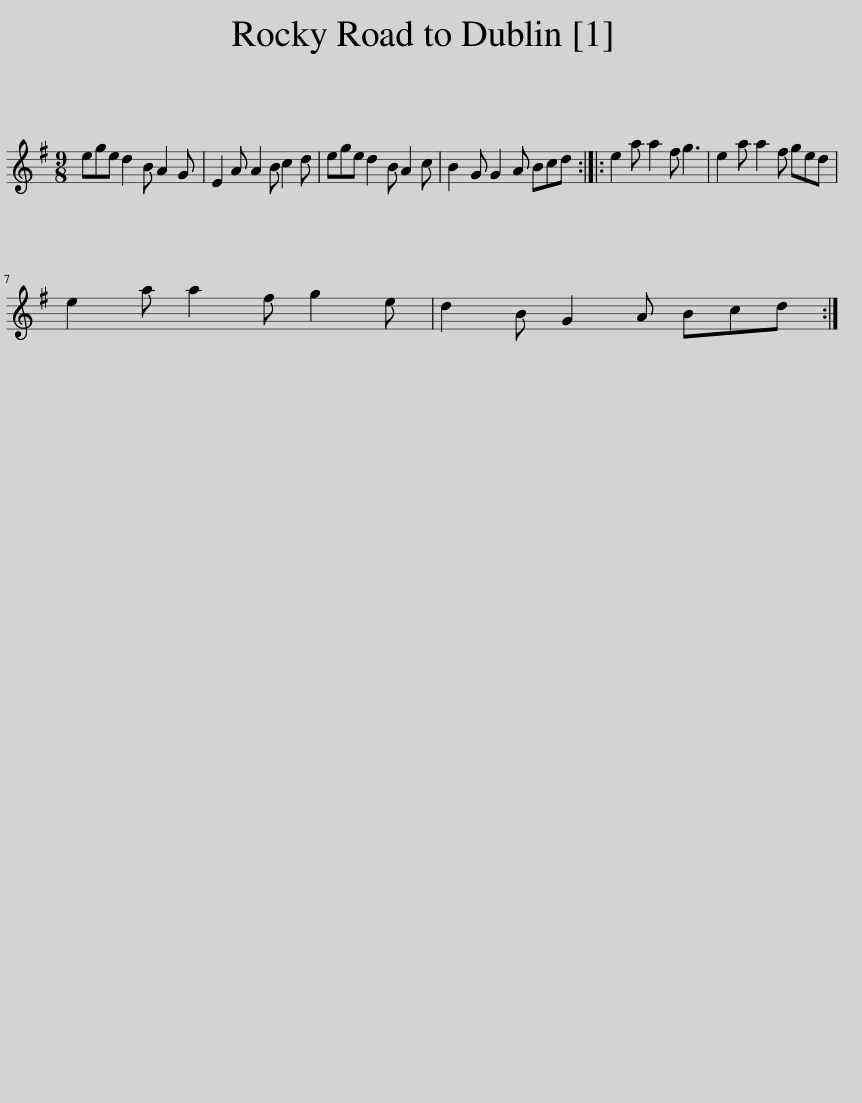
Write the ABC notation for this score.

X:1
L:1/8
M:9/8
I:linebreak $
K:G
V:1 treble
V:1
 ege d2 B A2 G | E2 A A2 B c2 d | ege d2 B A2 c | B2 G G2 A Bcd :: e2 a a2 f g3 | %5
 e2 a a2 f ged |$ e2 a a2 f g2 e | d2 B G2 A Bcd :| %8
